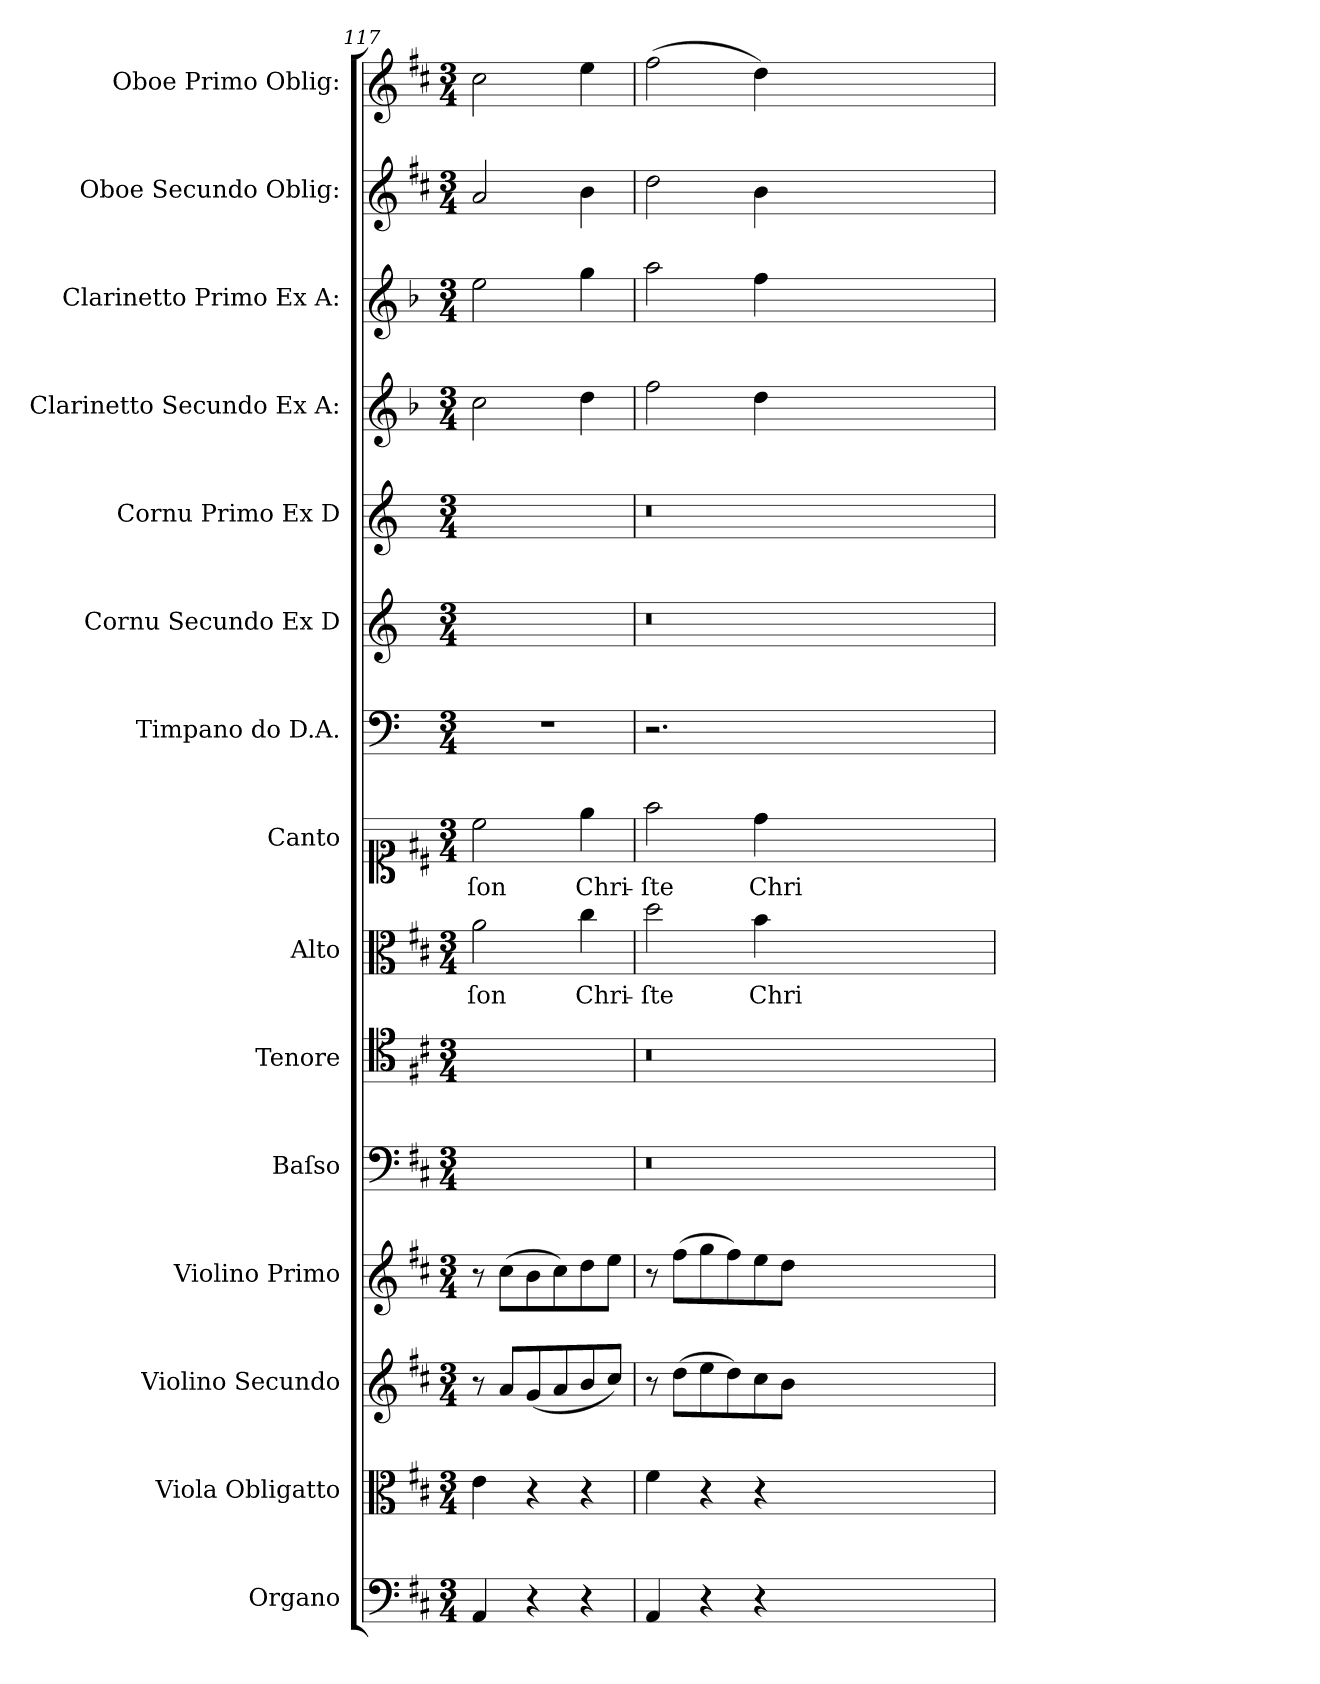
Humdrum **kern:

**kern	**kern	**kern	**kern	**kern	**kern	**kern	**text	**kern	**text	**kern	**kern	**kern	**kern	**kern	**kern	**kern
*part15	*part14	*part13	*part12	*part11	*part10	*part9	*part9	*part8	*part8	*part7	*part6	*part5	*part4	*part3	*part2	*part1
*staff15	*staff14	*staff13	*staff12	*staff11	*staff10	*staff9	*staff9	*staff8	*staff8	*staff7	*staff6	*staff5	*staff4	*staff3	*staff2	*staff1
*I"Organo	*I"Viola Obligatto	*I"Violino Secundo	*I"Violino Primo	*I"Baſso	*I"Tenore	*I"Alto	*	*I"Canto	*	*I"Timpano do D.A.	*I"Cornu Secundo Ex D	*I"Cornu Primo Ex D	*I"Clarinetto Secundo Ex A:	*I"Clarinetto Primo Ex A:	*I"Oboe Secundo Oblig:	*I"Oboe Primo Oblig:
*I'org	*I'vla obl	*I'vl 2	*I'vl 1	*I'B	*I'T	*I'A	*	*	*	*I'timp	*	*	*I'cl 2 in A	*I'cl 1 in A	*I'ob 2	*I'ob 1
*clefF4	*clefC3	*clefG2	*clefG2	*clefF4	*clefC4	*clefC3	*	*clefC1	*	*clefF4	*clefG2	*clefG2	*clefG2	*clefG2	*clefG2	*clefG2
*	*	*	*	*	*	*	*	*	*	*	*ITrd-1c-2	*ITrd-1c-2	*ITrd2c3	*ITrd2c3	*	*
*k[f#c#]	*k[f#c#]	*k[f#c#]	*k[f#c#]	*k[f#c#]	*k[f#c#]	*k[f#c#]	*	*k[f#c#]	*	*k[]	*k[f#c#]	*k[f#c#]	*k[f#c#]	*k[f#c#]	*k[f#c#]	*k[f#c#]
*M3/4	*M3/4	*M3/4	*M3/4	*M3/4	*M3/4	*M3/4	*	*M3/4	*	*M3/4	*M3/4	*M3/4	*M3/4	*M3/4	*M3/4	*M3/4
=117	=117	=117	=117	=117	=117	=117	=117	=117	=117	=117	=117	=117	=117	=117	=117	=117
4AA/	4e\	8r	8r	2.ryy	2.ryy	2a\	-ſon	2cc#\	-ſon	2.r	2.ryy	2.ryy	2a\	2cc#\	2a/	2cc#\
.	.	8a/L	(8cc#\L	.	.	.	.	.	.	.	.	.	.	.	.	.
4r	4r	(8g/	8b\	.	.	.	.	.	.	.	.	.	.	.	.	.
.	.	8a/	8cc#\)	.	.	.	.	.	.	.	.	.	.	.	.	.
4r	4r	8b/	8dd\	.	.	4cc#\	Chri-	4ee\	Chri-	.	.	.	4b\	4ee\	4b\	4ee\
.	.	8cc#/J)	8ee\J	.	.	.	.	.	.	.	.	.	.	.	.	.
=118	=118	=118	=118	=118	=118	=118	=118	=118	=118	=118	=118	=118	=118	=118	=118	=118
4AA/	4f#\	8r	8r	0.r	0.r	2dd\	-ſte	2ff#\	-ſte	2.r	0.r	0.r	2dd\	2ff#\	2dd\	(2ff#\
.	.	(8dd\L	(8ff#\L	.	.	.	.	.	.	.	.	.	.	.	.	.
4r	4r	8ee\	8gg\	.	.	.	.	.	.	.	.	.	.	.	.	.
.	.	8dd\)	8ff#\)	.	.	.	.	.	.	.	.	.	.	.	.	.
!	!	!	!	!	!	!	!LO:LY:i	!	!LO:LY:i	!	!	!	!	!	!	!
4r	4r	8cc#\	8ee\	.	.	4b\	Chri-	4dd\	Chri-	.	.	.	4b\	4dd\	4b\	4dd\)
.	.	8b\J	8dd\J	.	.	.	.	.	.	.	.	.	.	.	.	.
0ryy	0ryy	0ryy	0ryy	.	.	0ryy	.	0ryy	.	0ryy	.	.	0ryy	0ryy	0ryy	0ryy
4ryy	4ryy	4ryy	4ryy	.	.	4ryy	.	4ryy	.	4ryy	.	.	4ryy	4ryy	4ryy	4ryy
=	=	=	=	=	=	=	=	=	=	=	=	=	=	=	=	=
*-	*-	*-	*-	*-	*-	*-	*-	*-	*-	*-	*-	*-	*-	*-	*-	*-
